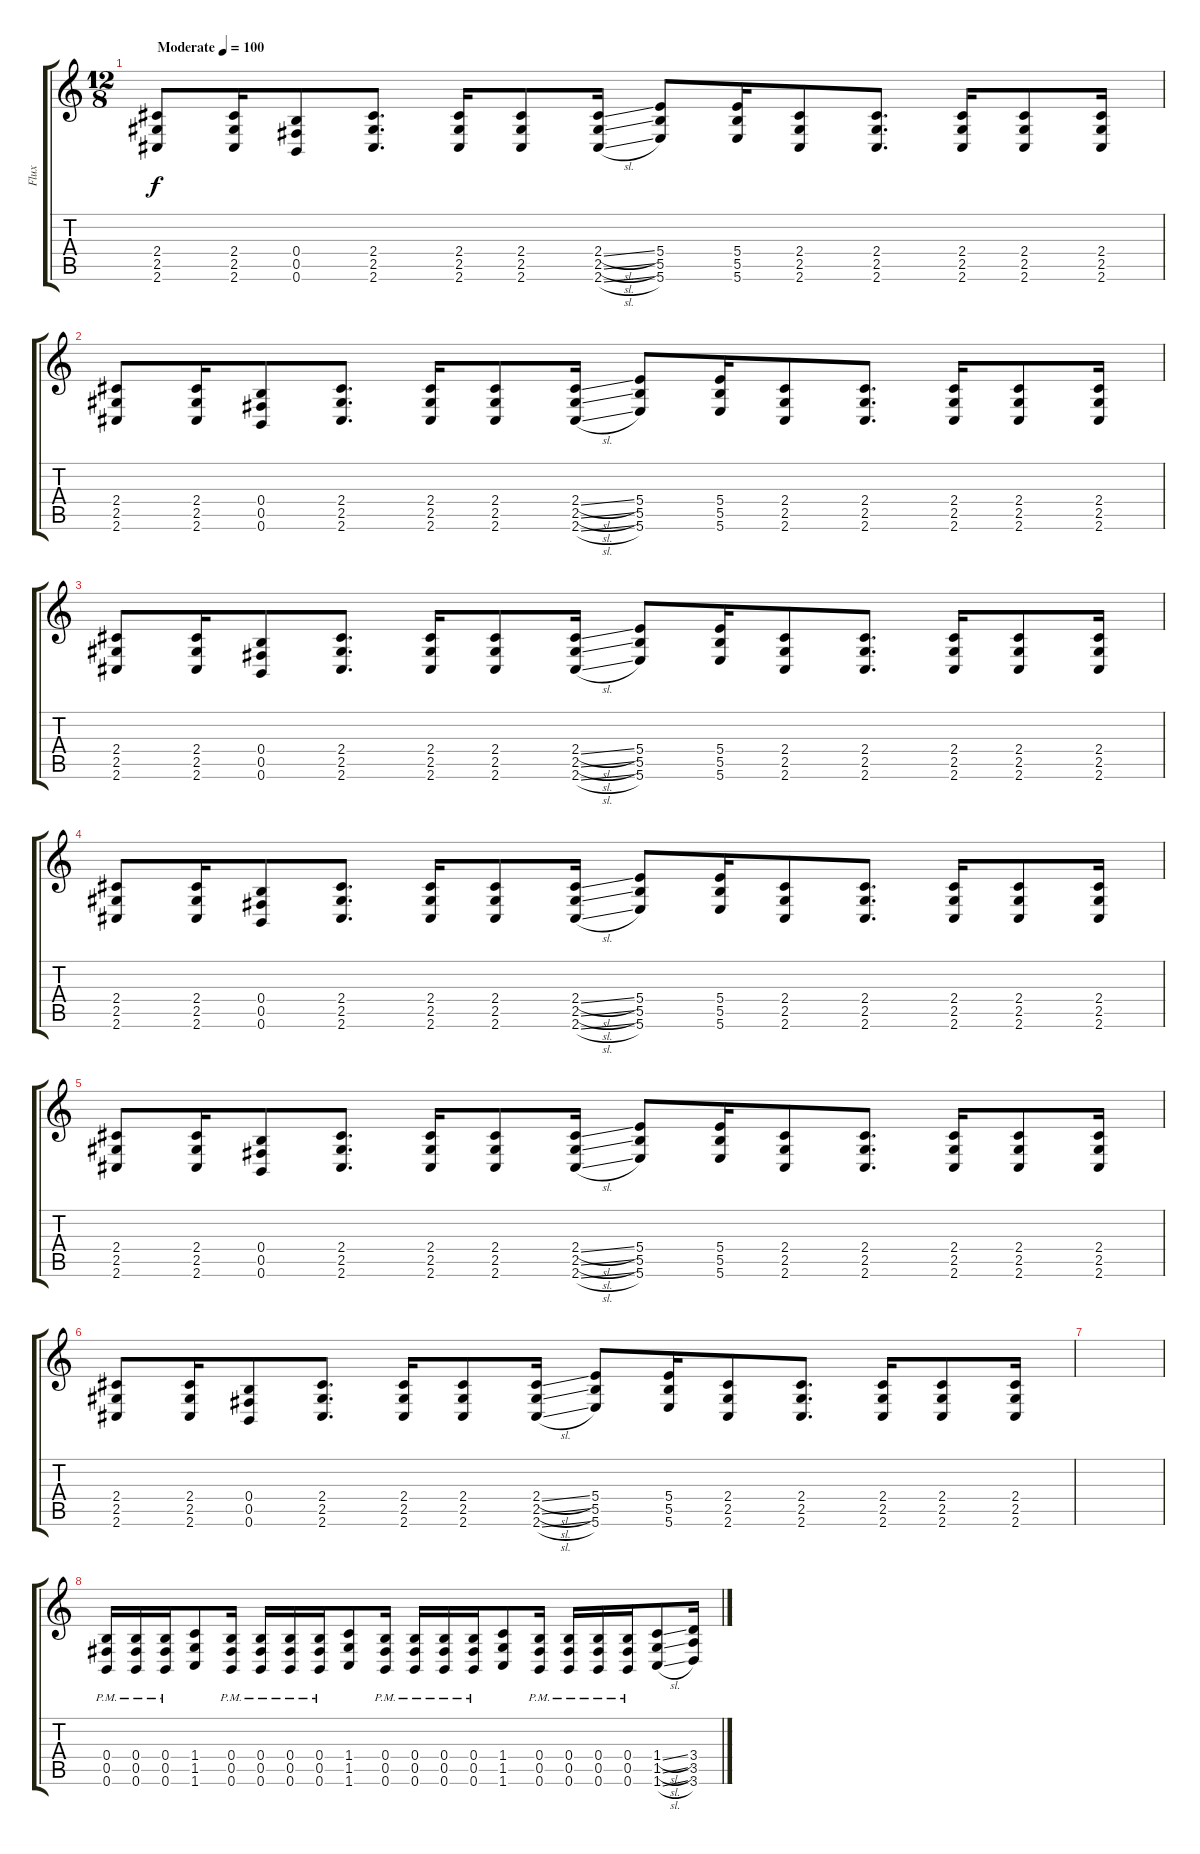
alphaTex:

\track ("Flux" "Flux") {instrument distortionguitar}
\staff {score tabs}
\tuning (Db4 Ab3 E3 B2 Gb2 B1) {hide}
\ts (12 8)
\tempo (100 "Moderate")
\clef g2
\ks c
(2.4 2.5 2.6).8{dy f instrument distortionguitar} (2.4 2.5 2.6).16 (0.4 0.5 0.6).8 (2.4 2.5 2.6).8{d} (2.4 2.5 2.6).16 (2.4 2.5 2.6).8 (2.4{sl} 2.5{sl} 2.6{sl}).16 (5.4 5.5 5.6).8 (5.4 5.5 5.6).16 (2.4 2.5 2.6).8 (2.4 2.5 2.6).8{d} (2.4 2.5 2.6).16 (2.4 2.5 2.6).8 (2.4 2.5 2.6).16 |
(2.4 2.5 2.6).8 (2.4 2.5 2.6).16 (0.4 0.5 0.6).8 (2.4 2.5 2.6).8{d} (2.4 2.5 2.6).16 (2.4 2.5 2.6).8 (2.4{sl} 2.5{sl} 2.6{sl}).16 (5.4 5.5 5.6).8 (5.4 5.5 5.6).16 (2.4 2.5 2.6).8 (2.4 2.5 2.6).8{d} (2.4 2.5 2.6).16 (2.4 2.5 2.6).8 (2.4 2.5 2.6).16 |
(2.4 2.5 2.6).8 (2.4 2.5 2.6).16 (0.4 0.5 0.6).8 (2.4 2.5 2.6).8{d} (2.4 2.5 2.6).16 (2.4 2.5 2.6).8 (2.4{sl} 2.5{sl} 2.6{sl}).16 (5.4 5.5 5.6).8 (5.4 5.5 5.6).16 (2.4 2.5 2.6).8 (2.4 2.5 2.6).8{d} (2.4 2.5 2.6).16 (2.4 2.5 2.6).8 (2.4 2.5 2.6).16 |
(2.4 2.5 2.6).8 (2.4 2.5 2.6).16 (0.4 0.5 0.6).8 (2.4 2.5 2.6).8{d} (2.4 2.5 2.6).16 (2.4 2.5 2.6).8 (2.4{sl} 2.5{sl} 2.6{sl}).16 (5.4 5.5 5.6).8 (5.4 5.5 5.6).16 (2.4 2.5 2.6).8 (2.4 2.5 2.6).8{d} (2.4 2.5 2.6).16 (2.4 2.5 2.6).8 (2.4 2.5 2.6).16 |
(2.4 2.5 2.6).8 (2.4 2.5 2.6).16 (0.4 0.5 0.6).8 (2.4 2.5 2.6).8{d} (2.4 2.5 2.6).16 (2.4 2.5 2.6).8 (2.4{sl} 2.5{sl} 2.6{sl}).16 (5.4 5.5 5.6).8 (5.4 5.5 5.6).16 (2.4 2.5 2.6).8 (2.4 2.5 2.6).8{d} (2.4 2.5 2.6).16 (2.4 2.5 2.6).8 (2.4 2.5 2.6).16 |
(2.4 2.5 2.6).8 (2.4 2.5 2.6).16 (0.4 0.5 0.6).8 (2.4 2.5 2.6).8{d} (2.4 2.5 2.6).16 (2.4 2.5 2.6).8 (2.4{sl} 2.5{sl} 2.6{sl}).16 (5.4 5.5 5.6).8 (5.4 5.5 5.6).16 (2.4 2.5 2.6).8 (2.4 2.5 2.6).8{d} (2.4 2.5 2.6).16 (2.4 2.5 2.6).8 (2.4 2.5 2.6).16 |
|
(0.4 0.5 0.6{pm}).16 (0.4 0.5 0.6{pm}).16 (0.4 0.5 0.6{pm}).16 (1.4 1.5 1.6).8 (0.4{pm} 0.5 0.6).16 (0.4{pm} 0.5 0.6).16 (0.4{pm} 0.5 0.6).16 (0.4{pm} 0.5 0.6).16 (1.4 1.5 1.6).8 (0.4{pm} 0.5 0.6).16 (0.4{pm} 0.5 0.6).16 (0.4{pm} 0.5 0.6).16 (0.4{pm} 0.5 0.6).16 (1.4 1.5 1.6).8 (0.4{pm} 0.5 0.6).16 (0.4{pm} 0.5 0.6).16 (0.4{pm} 0.5 0.6).16 (0.4{pm} 0.5 0.6).16 (1.4{sl} 1.5{sl} 1.6{sl}).8 (3.4 3.5 3.6).16
